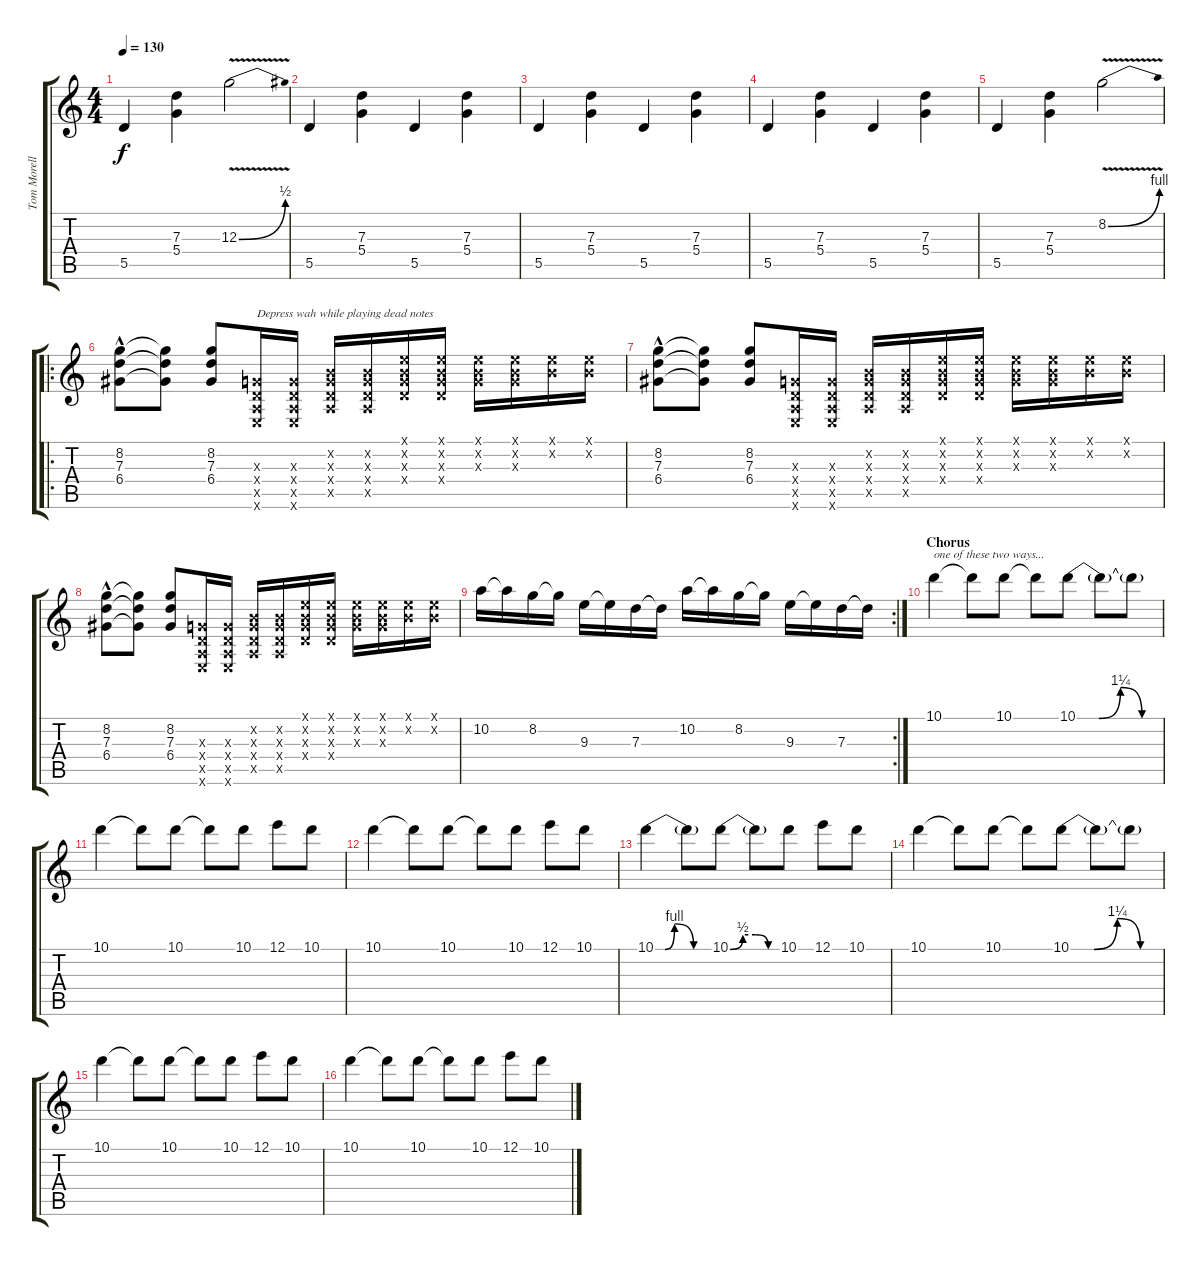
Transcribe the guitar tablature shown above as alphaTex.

\track ("Tom Morello - Guitars" "Tom Morell") {instrument distortionguitar}
\staff {score tabs}
\tuning (E4 B3 G3 D3 A2 E2) {hide}
\ts (4 4)
\tempo 130
\clef g2
\ks c
5.5.4{dy f} (7.3 5.4).4 12.3{be (bend 0 0 60 2) v}.2 |
5.5.4 (7.3 5.4).4 5.5.4 (7.3 5.4).4 |
5.5.4 (7.3 5.4).4 5.5.4 (7.3 5.4).4 |
5.5.4 (7.3 5.4).4 5.5.4 (7.3 5.4).4 |
5.5.4 (7.3 5.4).4 8.2{be (bend 0 0 60 4) v}.2 |
\ro
(8.2 7.3 6.4{hac}).8 (8.2{t} 7.3{t} 6.4{t}).8 (8.2 7.3 6.4).8 (0.3{x} 0.4{x} 0.5{x} 0.6{x}).16{txt "Depress wah while playing dead notes"} (0.3{x} 0.4{x} 0.5{x} 0.6{x}).16 (0.2{x} 0.3{x} 0.4{x} 0.5{x}).16 (0.2{x} 0.3{x} 0.4{x} 0.5{x}).16 (0.1{x} 0.2{x} 0.3{x} 0.4{x}).16 (0.1{x} 0.2{x} 0.3{x} 0.4{x}).16 (0.1{x} 0.2{x} 0.3{x}).16 (0.1{x} 0.2{x} 0.3{x}).16 (0.1{x} 0.2{x}).16 (0.1{x} 0.2{x}).16 |
(8.2 7.3 6.4{hac}).8 (8.2{t} 7.3{t} 6.4{t}).8 (8.2 7.3 6.4).8 (0.3{x} 0.4{x} 0.5{x} 0.6{x}).16 (0.3{x} 0.4{x} 0.5{x} 0.6{x}).16 (0.2{x} 0.3{x} 0.4{x} 0.5{x}).16 (0.2{x} 0.3{x} 0.4{x} 0.5{x}).16 (0.1{x} 0.2{x} 0.3{x} 0.4{x}).16 (0.1{x} 0.2{x} 0.3{x} 0.4{x}).16 (0.1{x} 0.2{x} 0.3{x}).16 (0.1{x} 0.2{x} 0.3{x}).16 (0.1{x} 0.2{x}).16 (0.1{x} 0.2{x}).16 |
(8.2 7.3 6.4{hac}).8 (8.2{t} 7.3{t} 6.4{t}).8 (8.2 7.3 6.4).8 (0.3{x} 0.4{x} 0.5{x} 0.6{x}).16 (0.3{x} 0.4{x} 0.5{x} 0.6{x}).16 (0.2{x} 0.3{x} 0.4{x} 0.5{x}).16 (0.2{x} 0.3{x} 0.4{x} 0.5{x}).16 (0.1{x} 0.2{x} 0.3{x} 0.4{x}).16 (0.1{x} 0.2{x} 0.3{x} 0.4{x}).16 (0.1{x} 0.2{x} 0.3{x}).16 (0.1{x} 0.2{x} 0.3{x}).16 (0.1{x} 0.2{x}).16 (0.1{x} 0.2{x}).16 |
\rc 2
10.2.16 10.2{t}.16 8.2.16 8.2{t}.16 9.3.16 9.3{t}.16 7.3.16 7.3{t}.16 10.2.16 10.2{t}.16 8.2.16 8.2{t}.16 9.3.16 9.3{t}.16 7.3.16 7.3{t}.16 |
\section ("" "Chorus")
10.1.4{txt "one of these two ways..."} 10.1{t}.8 10.1.8 10.1{t}.8 10.1{be (custom 0 0 15 0 30 5 45 0 60 0)}.8 10.1{t}.8 10.1{t}.8 |
10.1.4 10.1{t}.8 10.1.8 10.1{t}.8 10.1.8 12.1.8 10.1.8 |
10.1.4 10.1{t}.8 10.1.8 10.1{t}.8 10.1.8 12.1.8 10.1.8 |
10.1{be (custom 0 0 10 0 20 4 40 0 60 0)}.4 10.1{t}.8 10.1{be (custom 0 0 15 2 30 2 45 0 60 0)}.8 10.1{t}.8 10.1.8 12.1.8 10.1.8 |
10.1.4 10.1{t}.8 10.1.8 10.1{t}.8 10.1{be (custom 0 0 15 0 30 5 45 0 60 0)}.8 10.1{t}.8 10.1{t}.8 |
10.1.4 10.1{t}.8 10.1.8 10.1{t}.8 10.1.8 12.1.8 10.1.8 |
10.1.4 10.1{t}.8 10.1.8 10.1{t}.8 10.1.8 12.1.8 10.1.8
